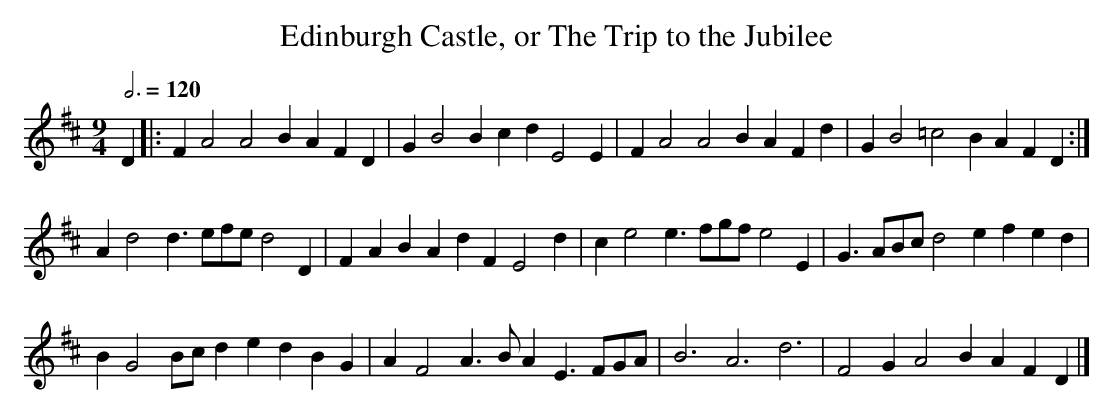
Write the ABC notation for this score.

X:1
T:Edinburgh Castle, or The Trip to the Jubilee
M:9/4
L:1/4
Q:3/4=120
K:D
D|:FA2 A2B     AFD|GB2 Bcd  E2E    |FA2 A2B     AFd|GB2    =c2B AFD:|
   Ad2 d>ef/e/ d2D|FAB AdF  E2d    |ce2 e>fg/f/ e2E|G>AB/c/ d2e fed |
   BG2 B/c/de  dBG|AF2 A>BA E>FG/A/|B3  A3      d3 |F2G     A2B AFD|]
